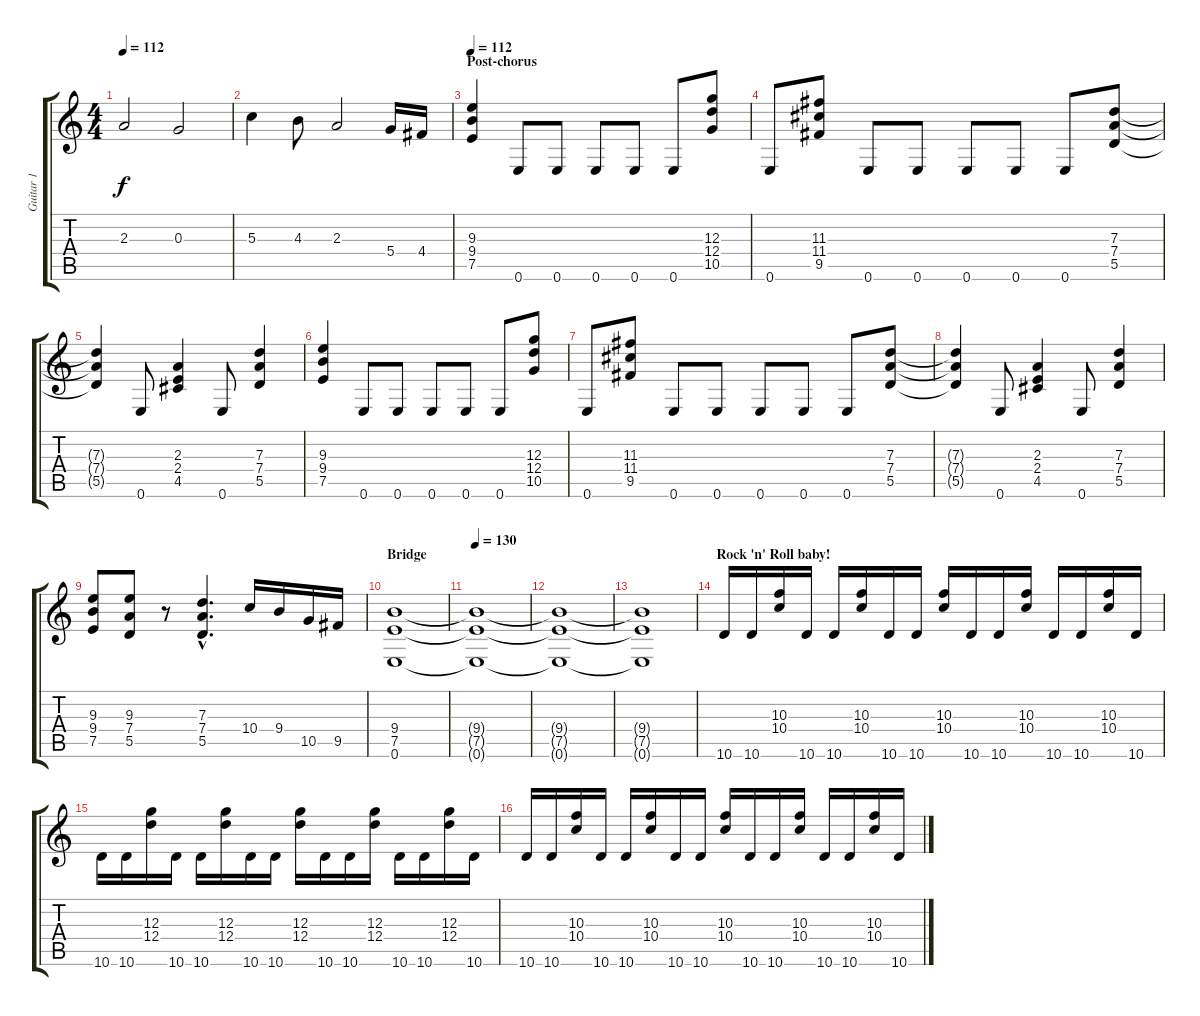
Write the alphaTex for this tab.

\track ("Guitar 1" "Guitar 1") {instrument acousticguitarsteel}
\staff {score tabs}
\tuning (E4 B3 G3 D3 A2 E2) {hide}
\ts (4 4)
\tempo 112
\clef g2
\ks c
2.3.2{dy f} 0.3.2 |
5.3.4 4.3.8 2.3.2 5.4.16 4.4.16 |
\section ("" "Post-chorus")
\tempo 112
(9.3 9.4 7.5).4 0.6.8 0.6.8 0.6.8 0.6.8 0.6.8 (12.3 12.4 10.5).8 |
0.6.8 (11.3 11.4 9.5).8 0.6.8 0.6.8 0.6.8 0.6.8 0.6.8 (7.3 7.4 5.5).8 |
(7.3{t} 7.4{t} 5.5{t}).4 0.6.8 (2.3 2.4 4.5).4 0.6.8 (7.3 7.4 5.5).4 |
(9.3 9.4 7.5).4 0.6.8 0.6.8 0.6.8 0.6.8 0.6.8 (12.3 12.4 10.5).8 |
0.6.8 (11.3 11.4 9.5).8 0.6.8 0.6.8 0.6.8 0.6.8 0.6.8 (7.3 7.4 5.5).8 |
(7.3{t} 7.4{t} 5.5{t}).4 0.6.8 (2.3 2.4 4.5).4 0.6.8 (7.3 7.4 5.5).4 |
(9.3 9.4 7.5).8 (9.3 7.4 5.5).8 r.8 (7.3{hac} 7.4{hac} 5.5{hac}).4{d} 10.4.16 9.4.16 10.5.16 9.5.16 |
\section ("" "Bridge")
(9.4 7.5 0.6).1 |
\tempo 130
(9.4{t} 7.5{t} 0.6{t}).1 |
(9.4{t} 7.5{t} 0.6{t}).1{volume 9} |
(9.4{t} 7.5{t} 0.6{t}).1 |
\section ("" "Rock 'n' Roll baby!")
10.6.16{volume 13} 10.6.16 (10.3 10.4).16 10.6.16 10.6.16 (10.3 10.4).16 10.6.16 10.6.16 (10.3 10.4).16 10.6.16 10.6.16 (10.3 10.4).16 10.6.16 10.6.16 (10.3 10.4).16 10.6.16 |
10.6.16 10.6.16 (12.3 12.4).16 10.6.16 10.6.16 (12.3 12.4).16 10.6.16 10.6.16 (12.3 12.4).16 10.6.16 10.6.16 (12.3 12.4).16 10.6.16 10.6.16 (12.3 12.4).16 10.6.16 |
10.6.16 10.6.16 (10.3 10.4).16 10.6.16 10.6.16 (10.3 10.4).16 10.6.16 10.6.16 (10.3 10.4).16 10.6.16 10.6.16 (10.3 10.4).16 10.6.16 10.6.16 (10.3 10.4).16 10.6.16
